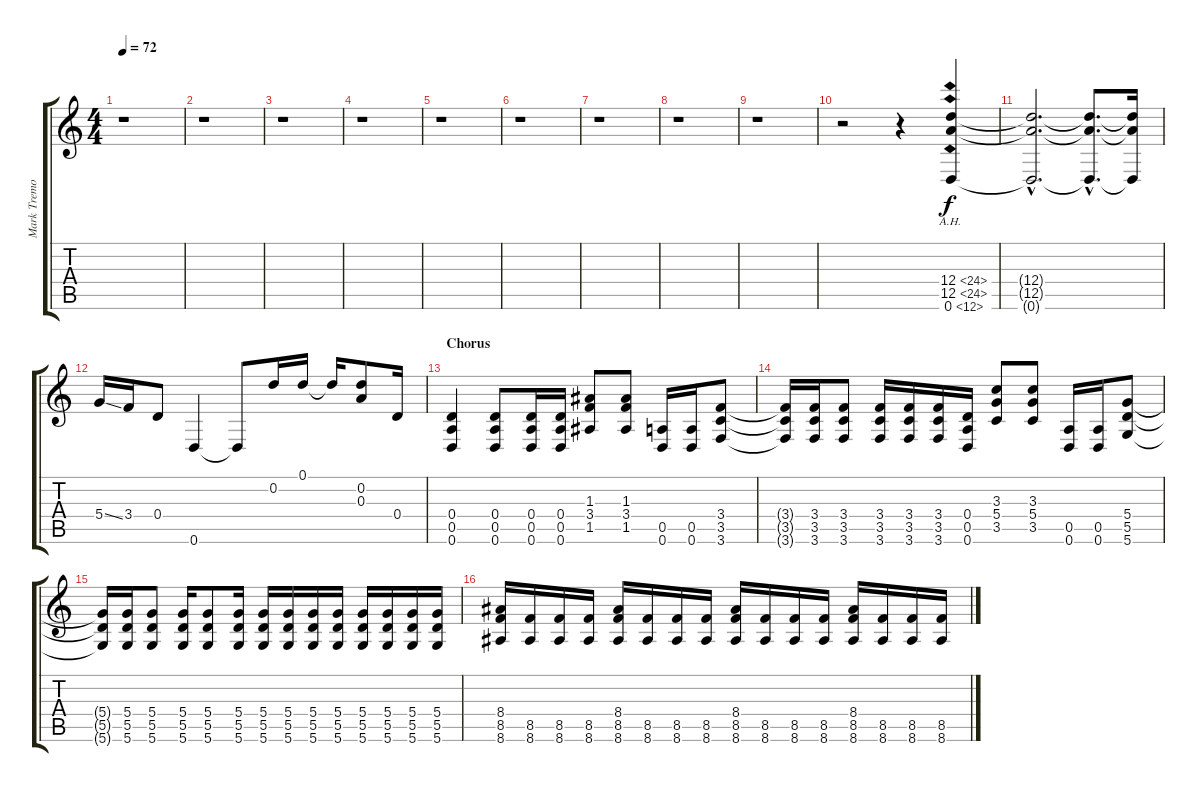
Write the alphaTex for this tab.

\track ("Mark Tremonti" "Mark Tremo") {instrument distortionguitar}
\staff {score tabs}
\tuning (D4 D4 A3 D3 A2 D2) {hide}
\ts (4 4)
\tempo 72
\clef g2
\ks c
r.1{dy f} |
r.1 |
r.1 |
r.1 |
r.1 |
r.1 |
r.1 |
r.1 |
r.1 |
r.2 r.4 (12.4{ah 12} 12.5{ah 12} 0.6{ah 12}).4 |
(12.4{hac t} 12.5{hac t} 0.6{hac t}).2{d} (12.4{hac t} 12.5{hac t} 0.6{hac t}).8{d} (12.4{t} 12.5{t} 0.6{t}).16 |
5.4{ss}.16 3.4.16 0.4.8 0.6.4 0.6{t}.8 0.2.16 0.1.16 0.1{t}.16 (0.2 0.3).8 0.4.16 |
\section ("" "Chorus")
(0.4 0.5 0.6).4 (0.4 0.5 0.6).8 (0.4 0.5 0.6).16 (0.4 0.5 0.6).16 (1.3 3.4 1.5).8 (1.3 3.4 1.5).8 (0.5 0.6).16 (0.5 0.6).16 (3.4 3.5 3.6).8 |
(3.4{t} 3.5{t} 3.6{t}).16 (3.4 3.5 3.6).16 (3.4 3.5 3.6).8 (3.4 3.5 3.6).16 (3.4 3.5 3.6).16 (3.4 3.5 3.6).16 (0.4 0.5 0.6).16 (3.3 5.4 3.5).8 (3.3 5.4 3.5).8 (0.5 0.6).16 (0.5 0.6).16 (5.4 5.5 5.6).8 |
(5.4{t} 5.5{t} 5.6{t}).16 (5.4 5.5 5.6).16 (5.4 5.5 5.6).8 (5.4 5.5 5.6).16 (5.4 5.5 5.6).8 (5.4 5.5 5.6).16 (5.4 5.5 5.6).16 (5.4 5.5 5.6).16 (5.4 5.5 5.6).16 (5.4 5.5 5.6).16 (5.4 5.5 5.6).16 (5.4 5.5 5.6).16 (5.4 5.5 5.6).16 (5.4 5.5 5.6).16 |
(8.4 8.5 8.6).16 (8.5 8.6).16 (8.5 8.6).16 (8.5 8.6).16 (8.4 8.5 8.6).16 (8.5 8.6).16 (8.5 8.6).16 (8.5 8.6).16 (8.4 8.5 8.6).16 (8.5 8.6).16 (8.5 8.6).16 (8.5 8.6).16 (8.4 8.5 8.6).16 (8.5 8.6).16 (8.5 8.6).16 (8.5 8.6).16
